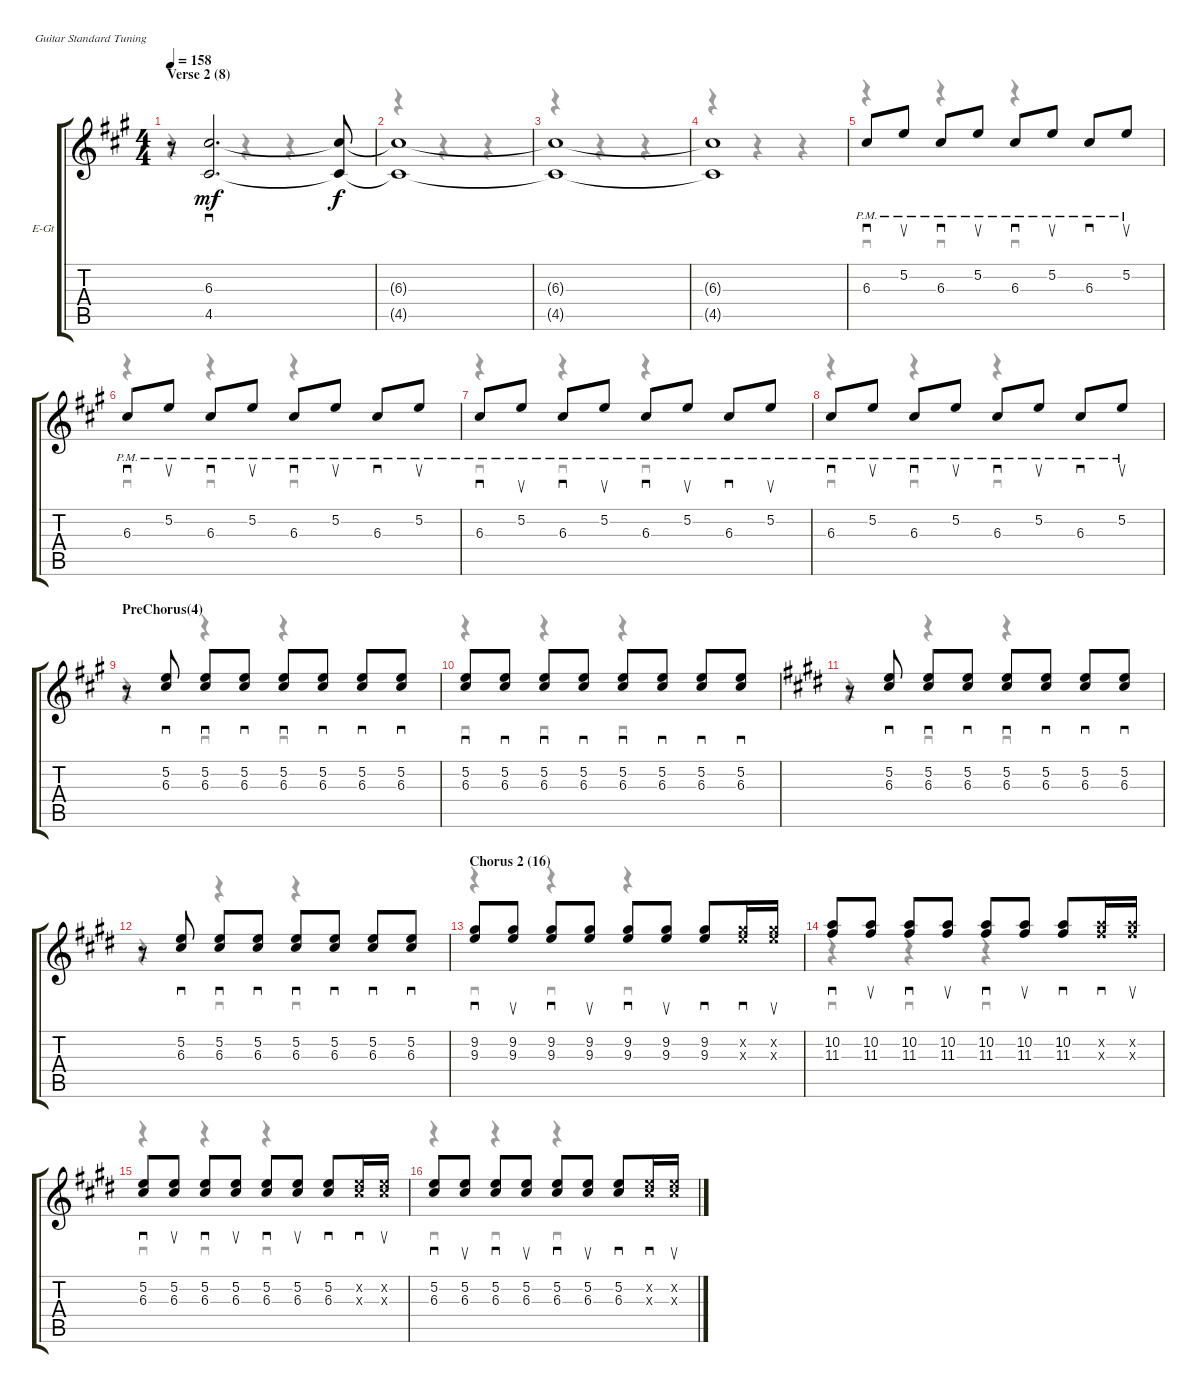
\bracketExtendMode groupsimilarinstruments
\firstSystemTrackNameOrientation horizontal
\otherSystemsTrackNameOrientation horizontal
\track ("Guitar 2" "E-Gt") {instrument distortionguitar}
\staff {score tabs}
\tuning (E4 B3 G3 D3 A2 E2)
\voice
\ts (4 4)
\section ("" "Verse 2 (8)")
\tempo 158
\clef g2
\ks a
r.8{dy mf} (6.3 4.5).2{d sd} (6.3{t} 4.5{t}).8{dy f} |
(6.3{t} 4.5{t}).1 |
(6.3{t} 4.5{t}).1 |
(6.3{t} 4.5{t}).1 |
6.3{pm}.8{sd} 5.2{pm}.8{su} 6.3{pm}.8{sd} 5.2{pm}.8{su} 6.3{pm}.8{sd} 5.2{pm}.8{su} 6.3{pm}.8{sd} 5.2{pm}.8{su} |
6.3{pm}.8{sd} 5.2{pm}.8{su} 6.3{pm}.8{sd} 5.2{pm}.8{su} 6.3{pm}.8{sd} 5.2{pm}.8{su} 6.3{pm}.8{sd} 5.2{pm}.8{su} |
6.3{pm}.8{sd} 5.2{pm}.8{su} 6.3{pm}.8{sd} 5.2{pm}.8{su} 6.3{pm}.8{sd} 5.2{pm}.8{su} 6.3{pm}.8{sd} 5.2{pm}.8{su} |
6.3{pm}.8{sd} 5.2{pm}.8{su} 6.3{pm}.8{sd} 5.2{pm}.8{su} 6.3{pm}.8{sd} 5.2{pm}.8{su} 6.3{pm}.8{sd} 5.2{pm}.8{su} |
\section ("" "PreChorus(4)")
r.8 (5.2 6.3).8{sd} (5.2 6.3).8{sd} (5.2 6.3).8{sd} (5.2 6.3).8{sd} (5.2 6.3).8{sd} (5.2 6.3).8{sd} (5.2 6.3).8{sd} |
(5.2 6.3).8{sd} (5.2 6.3).8{sd} (5.2 6.3).8{sd} (5.2 6.3).8{sd} (5.2 6.3).8{sd} (5.2 6.3).8{sd} (5.2 6.3).8{sd} (5.2 6.3).8{sd} |
\ks e
r.8 (5.2 6.3).8{sd} (5.2 6.3).8{sd} (5.2 6.3).8{sd} (5.2 6.3).8{sd} (5.2 6.3).8{sd} (5.2 6.3).8{sd} (5.2 6.3).8{sd} |
r.8 (5.2 6.3).8{sd} (5.2 6.3).8{sd} (5.2 6.3).8{sd} (5.2 6.3).8{sd} (5.2 6.3).8{sd} (5.2 6.3).8{sd} (5.2 6.3).8{sd} |
\section ("" "Chorus 2 (16)")
(9.2 9.3).8{sd} (9.2 9.3).8{su} (9.2 9.3).8{sd} (9.2 9.3).8{su} (9.2 9.3).8{sd} (9.2 9.3).8{su} (9.2 9.3).8{sd} (9.2{x} 9.3{x}).16{sd} (9.2{x} 9.3{x}).16{su} |
(10.2 11.3).8{sd} (10.2 11.3).8{su} (10.2 11.3).8{sd} (10.2 11.3).8{su} (10.2 11.3).8{sd} (10.2 11.3).8{su} (10.2 11.3).8{sd} (10.2{x} 11.3{x}).16{sd} (10.2{x} 11.3{x}).16{su} |
(5.2 6.3).8{sd} (5.2 6.3).8{su} (5.2 6.3).8{sd} (5.2 6.3).8{su} (5.2 6.3).8{sd} (5.2 6.3).8{su} (5.2 6.3).8{sd} (5.2{x} 6.3{x}).16{sd} (5.2{x} 6.3{x}).16{su} |
(5.2 6.3).8{sd} (5.2 6.3).8{su} (5.2 6.3).8{sd} (5.2 6.3).8{su} (5.2 6.3).8{sd} (5.2 6.3).8{su} (5.2 6.3).8{sd} (5.2{x} 6.3{x}).16{sd} (5.2{x} 6.3{x}).16{su}
\voice
\clef g2
\ottava regular
\simile none
\ks a
r.4{dy mf} r.4 r.4 |
r.4 r.4 r.4 |
r.4 r.4 r.4 |
r.4 r.4 r.4 |
r.4{sd} r.4{sd} r.4{sd} |
r.4{sd} r.4{sd} r.4{sd} |
r.4{sd} r.4{sd} r.4{sd} |
r.4{sd} r.4{sd} r.4{sd} |
r.4 r.4{sd} r.4{sd} |
r.4{sd} r.4{sd} r.4{sd} |
\ks e
r.4 r.4{sd} r.4{sd} |
r.4 r.4{sd} r.4{sd} |
r.4{sd} r.4{sd} r.4{sd} |
r.4{sd} r.4{sd} r.4{sd} |
r.4{sd} r.4{sd} r.4{sd} |
r.4{sd} r.4{sd} r.4{sd}
